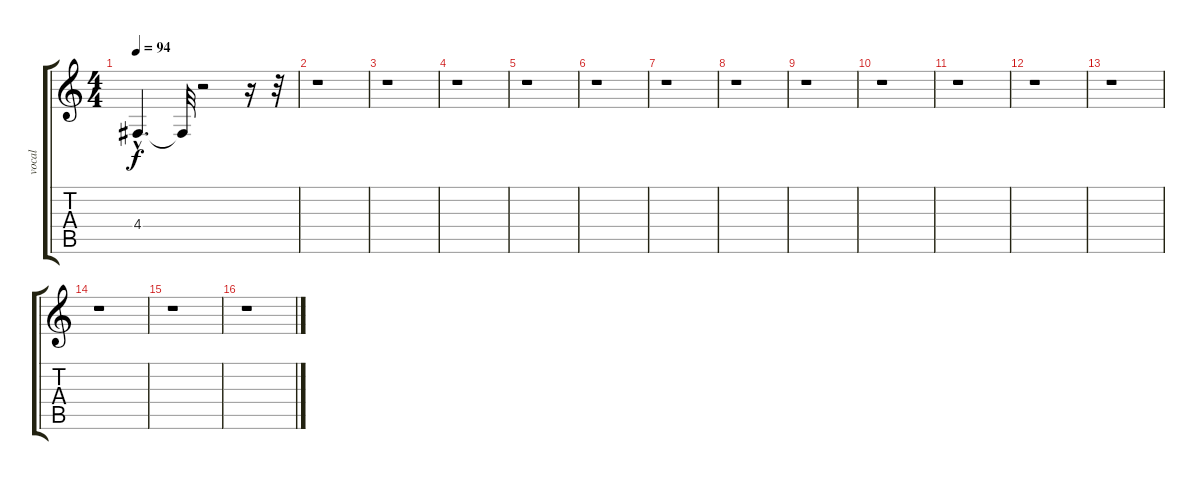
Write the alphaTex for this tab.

\track ("vocal" "vocal") {instrument lead2sawtooth}
\staff {score tabs}
\tuning (E4 B3 G3 D3 A2 E2) {hide}
\ts (4 4)
\tempo 94
\clef g2
\ks c
4.4{hac t}.4{d dy f} 4.4{t}.32 r.2 r.16 r.32 |
r.1 |
r.1 |
r.1 |
r.1 |
r.1 |
r.1 |
r.1 |
r.1 |
r.1 |
r.1 |
r.1 |
r.1 |
r.1 |
r.1 |
r.1
